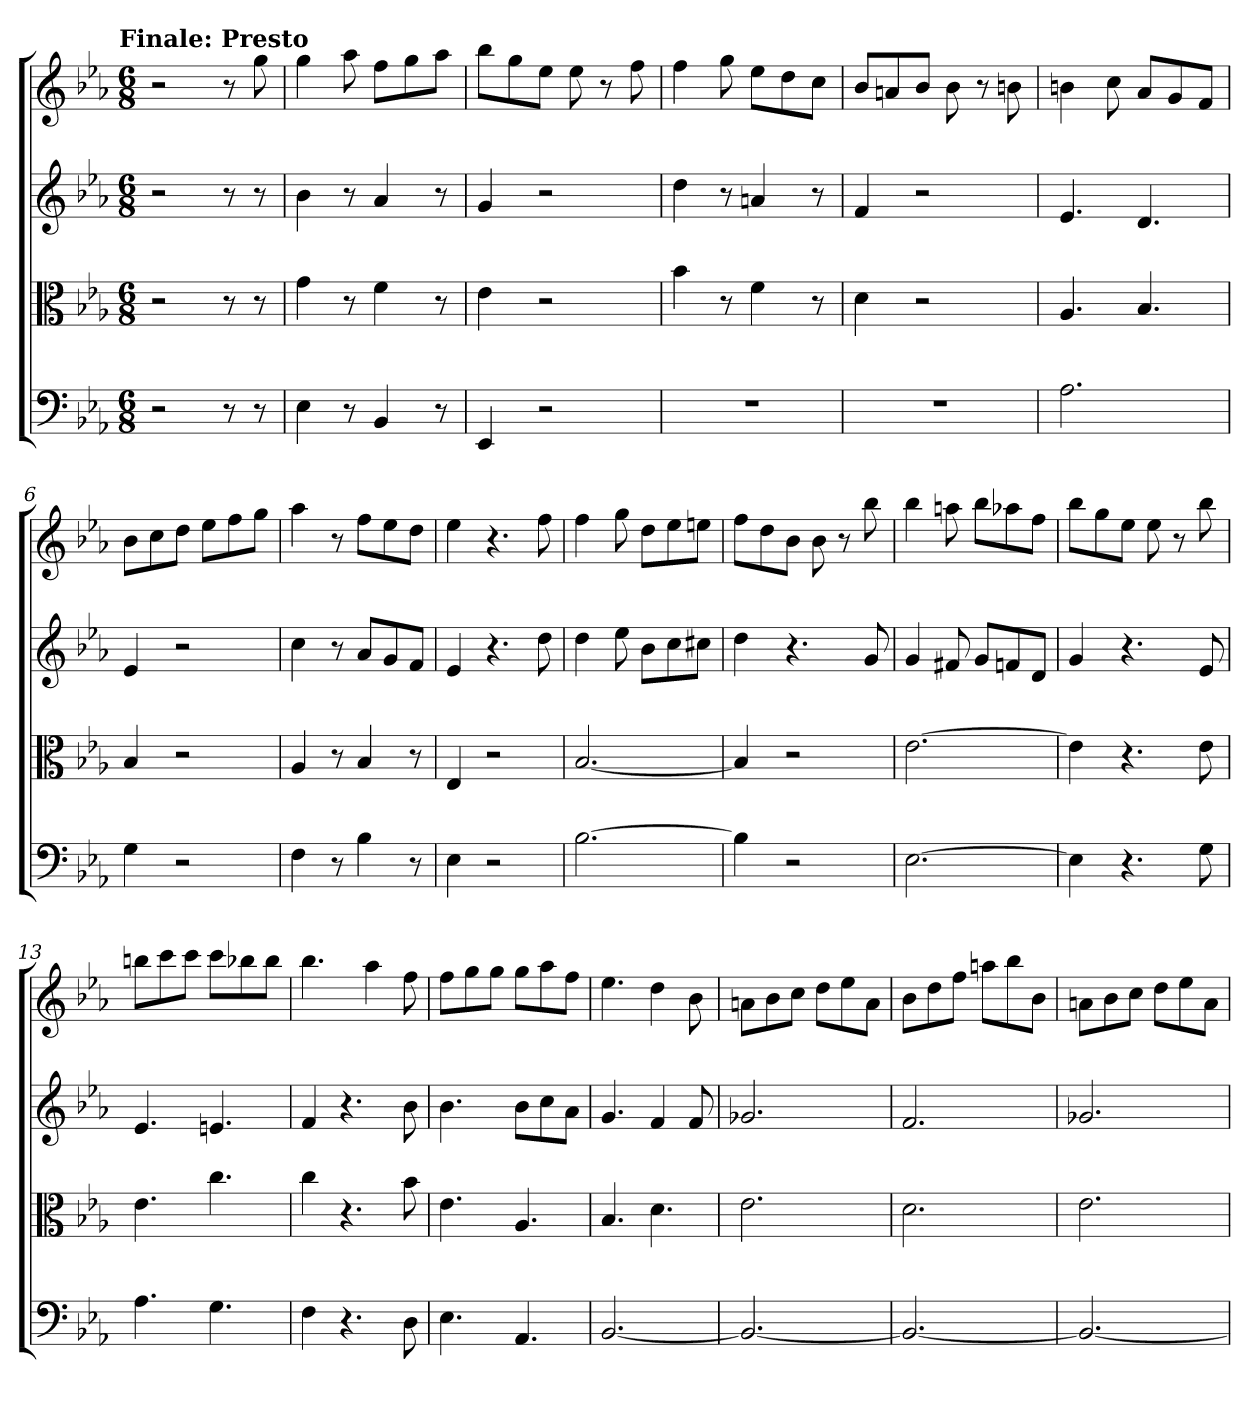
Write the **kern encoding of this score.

**kern	**kern	**kern	**kern
*part4	*part3	*part2	*part1
*staff4	*staff3	*staff2	*staff1
*clefF4	*clefC3	*	*
*k[b-e-a-]	*k[b-e-a-]	*k[b-e-a-]	*k[b-e-a-]
*E-:	*E-:	*E-:	*E-:
!!LO:TX:omd:t=Finale&colon; Presto
*M6/8	*M6/8	*M6/8	*M6/8
*MM184	*MM184	*MM184	*MM184
=	=	=	=
2r	2r	2r	2r
8r	8r	8r	8r
8r	8r	8r	8gg
=1	=1	=1	=1
4E-	4g	4b-	4gg
8r	8r	8r	8aa-
4BB-	4f	4a-	8ffL
.	.	.	8gg
8r	8r	8r	8aa-J
=2	=2	=2	=2
4EE-	4e-	4g	8bb-L
.	.	.	8gg
2r	2r	2r	8ee-J
.	.	.	8ee-
.	.	.	8r
.	.	.	8ff
=3	=3	=3	=3
2.r	4b-	4dd	4ff
.	8r	8r	8gg
.	4f	4an	8ee-L
.	.	.	8dd
.	8r	8r	8ccJ
=4	=4	=4	=4
2.r	4d	4f	8b-L
.	.	.	8an
.	2r	2r	8b-J
.	.	.	8b-
.	.	.	8r
.	.	.	8bn
=5	=5	=5	=5
2.A-	4.A-	4.e-	4bn
.	.	.	8cc
.	4.B-	4.d	8a-L
.	.	.	8g
.	.	.	8fJ
=6	=6	=6	=6
4G	4B-	4e-	8b-L
.	.	.	8cc
2r	2r	2r	8ddJ
.	.	.	8ee-L
.	.	.	8ff
.	.	.	8ggJ
=7	=7	=7	=7
4F	4A-	4cc	4aa-
8r	8r	8r	8r
4B-	4B-	8a-L	8ffL
.	.	8g	8ee-
8r	8r	8fJ	8ddJ
=8	=8	=8	=8
4E-	4E-	4e-	4ee-
2r	2r	4.r	4.r
.	.	8dd	8ff
=9	=9	=9	=9
[2.B-	[2.B-	4dd	4ff
.	.	8ee-	8gg
.	.	8b-L	8ddL
.	.	8cc	8ee-
.	.	8cc#XJ	8eenJ
=10	=10	=10	=10
4B-]	4B-]	4dd	8ffL
.	.	.	8dd
2r	2r	4.r	8b-J
.	.	.	8b-
.	.	.	8r
.	.	8g	8bb-
=11	=11	=11	=11
[2.E-	[2.e-	4g	4bb-
.	.	8f#X	8aan
.	.	8gL	8bb-L
.	.	8fn	8aa-X
.	.	8dJ	8ffJ
=12	=12	=12	=12
4E-]	4e-]	4g	8bb-L
.	.	.	8gg
4.r	4.r	4.r	8ee-J
.	.	.	8ee-
.	.	.	8r
8G	8e-	8e-	8bb-
=13	=13	=13	=13
4.A-	4.e-	4.e-	8bbnL
.	.	.	8ccc
.	.	.	8cccJ
4.G	4.cc	4.en	8cccL
.	.	.	8bb-X
.	.	.	8bb-J
=14	=14	=14	=14
4F	4cc	4f	4.bb-
4.r	4.r	4.r	.
.	.	.	4aa-
8D	8b-	8b-	8ff
=15	=15	=15	=15
4.E-	4.e-	4.b-	8ffL
.	.	.	8gg
.	.	.	8ggJ
4.AA-	4.A-	8b-L	8ggL
.	.	8cc	8aa-
.	.	8a-J	8ffJ
=16	=16	=16	=16
[2.BB-	4.B-	4.g	4.ee-
.	4.d	4f	4dd
.	.	8f	8b-
=17	=17	=17	=17
2.BB-_	2.e-	2.g-X	8anL
.	.	.	8b-
.	.	.	8ccJ
.	.	.	8ddL
.	.	.	8ee-
.	.	.	8aJ
=18	=18	=18	=18
2.BB-_	2.d	2.f	8b-L
.	.	.	8dd
.	.	.	8ffJ
.	.	.	8aanL
.	.	.	8bb-
.	.	.	8b-J
=19	=19	=19	=19
2.BB-_	2.e-	2.g-X	8anL
.	.	.	8b-
.	.	.	8ccJ
.	.	.	8ddL
.	.	.	8ee-
.	.	.	8aJ
=	=	=	=
*-	*-	*-	*-
